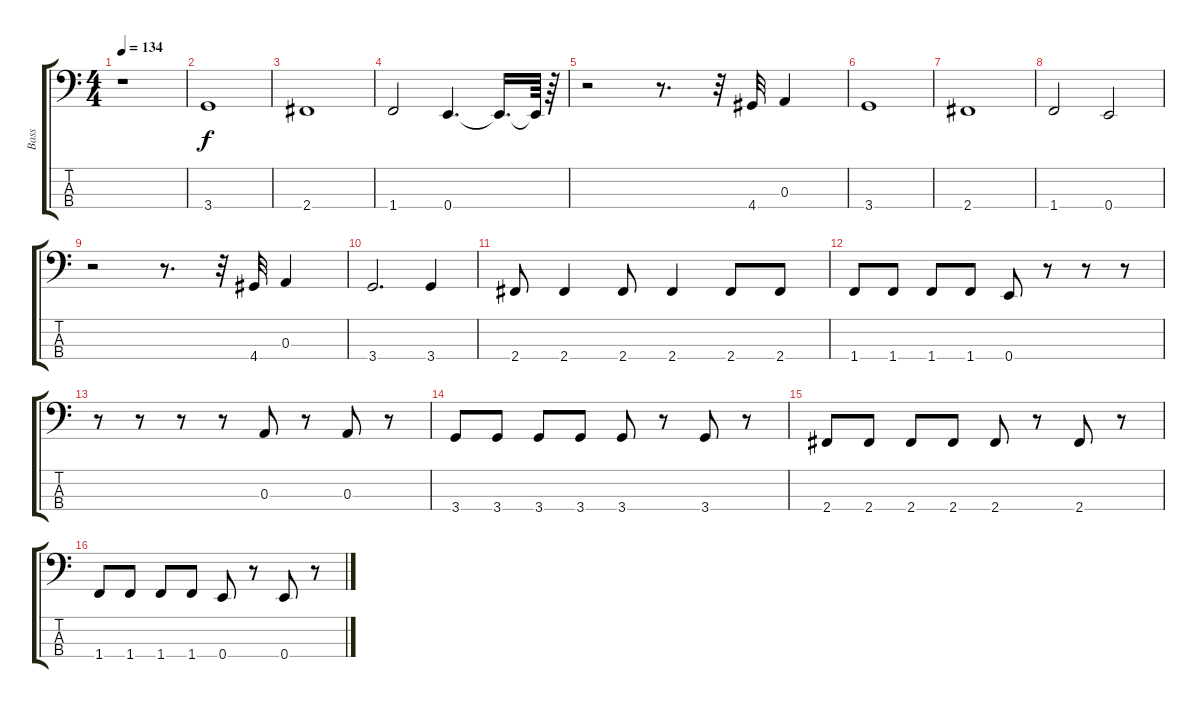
\track ("Bass" "Bass") {instrument acousticguitarsteel}
\staff {score tabs}
\tuning (G2 D2 A1 E1) {hide}
\ts (4 4)
\tempo 134
\clef f4
\ks c
r.1{dy f} |
3.4.1 |
2.4.1 |
1.4.2 0.4.4{d} 0.4{t}.16{d} 0.4{t}.64 r.64 |
r.2 r.8{d} r.32 4.4.32 0.3.4 |
3.4.1 |
2.4.1 |
1.4.2 0.4.2 |
r.2 r.8{d} r.32 4.4.32 0.3.4 |
3.4.2{d} 3.4.4 |
2.4.8 2.4.4 2.4.8 2.4.4 2.4.8 2.4.8 |
1.4.8 1.4.8 1.4.8 1.4.8 0.4.8 r.8 r.8 r.8 |
r.8 r.8 r.8 r.8 0.3.8 r.8 0.3.8 r.8 |
3.4.8 3.4.8 3.4.8 3.4.8 3.4.8 r.8 3.4.8 r.8 |
2.4.8 2.4.8 2.4.8 2.4.8 2.4.8 r.8 2.4.8 r.8 |
1.4.8 1.4.8 1.4.8 1.4.8 0.4.8 r.8 0.4.8 r.8
